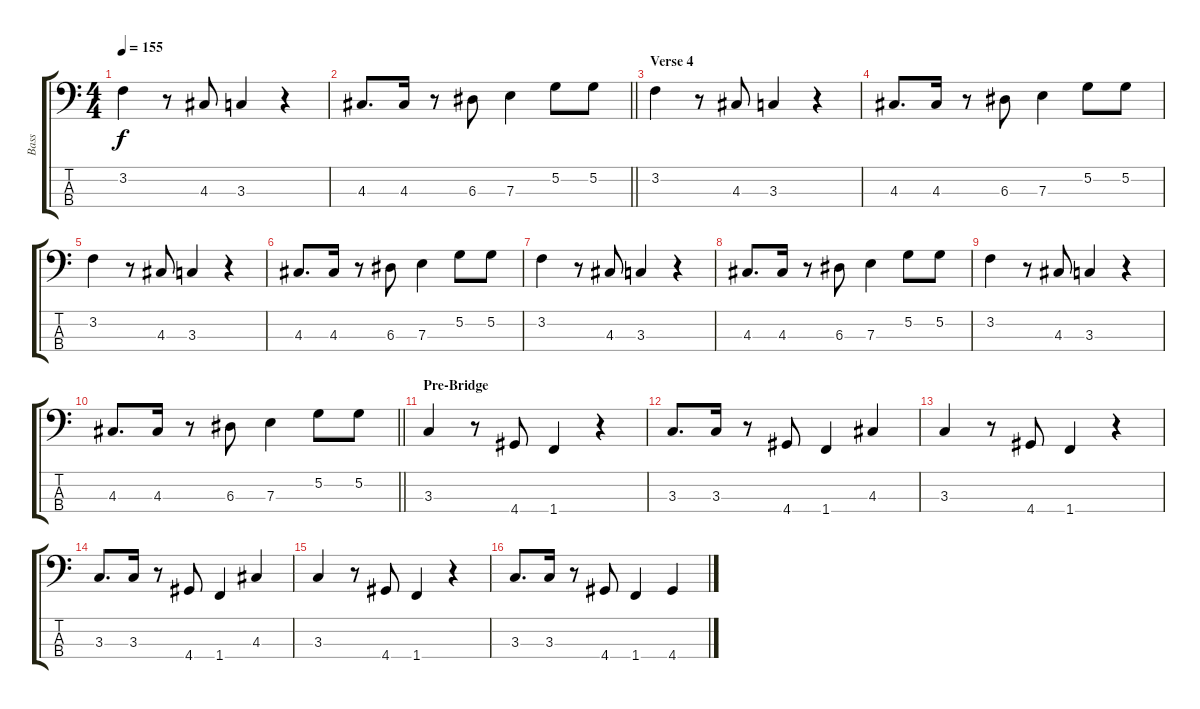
\track ("Bass" "Bass") {instrument electricbasspick}
\staff {score tabs}
\tuning (G2 D2 A1 E1) {hide}
\ts (4 4)
\tempo 155
\clef f4
\ks c
3.2.4{dy f} r.8 4.3.8 3.3.4 r.4 |
\barLineRight lightlight
4.3.8{d} 4.3.16 r.8 6.3.8 7.3.4 5.2.8 5.2.8 |
\section ("" "Verse 4")
3.2.4 r.8 4.3.8 3.3.4 r.4 |
4.3.8{d} 4.3.16 r.8 6.3.8 7.3.4 5.2.8 5.2.8 |
3.2.4 r.8 4.3.8 3.3.4 r.4 |
4.3.8{d} 4.3.16 r.8 6.3.8 7.3.4 5.2.8 5.2.8 |
3.2.4 r.8 4.3.8 3.3.4 r.4 |
4.3.8{d} 4.3.16 r.8 6.3.8 7.3.4 5.2.8 5.2.8 |
3.2.4 r.8 4.3.8 3.3.4 r.4 |
\barLineRight lightlight
4.3.8{d} 4.3.16 r.8 6.3.8 7.3.4 5.2.8 5.2.8 |
\section ("" "Pre-Bridge")
3.3.4 r.8 4.4.8 1.4.4 r.4 |
3.3.8{d} 3.3.16 r.8 4.4.8 1.4.4 4.3.4 |
3.3.4 r.8 4.4.8 1.4.4 r.4 |
3.3.8{d} 3.3.16 r.8 4.4.8 1.4.4 4.3.4 |
3.3.4 r.8 4.4.8 1.4.4 r.4 |
3.3.8{d} 3.3.16 r.8 4.4.8 1.4.4 4.4.4
